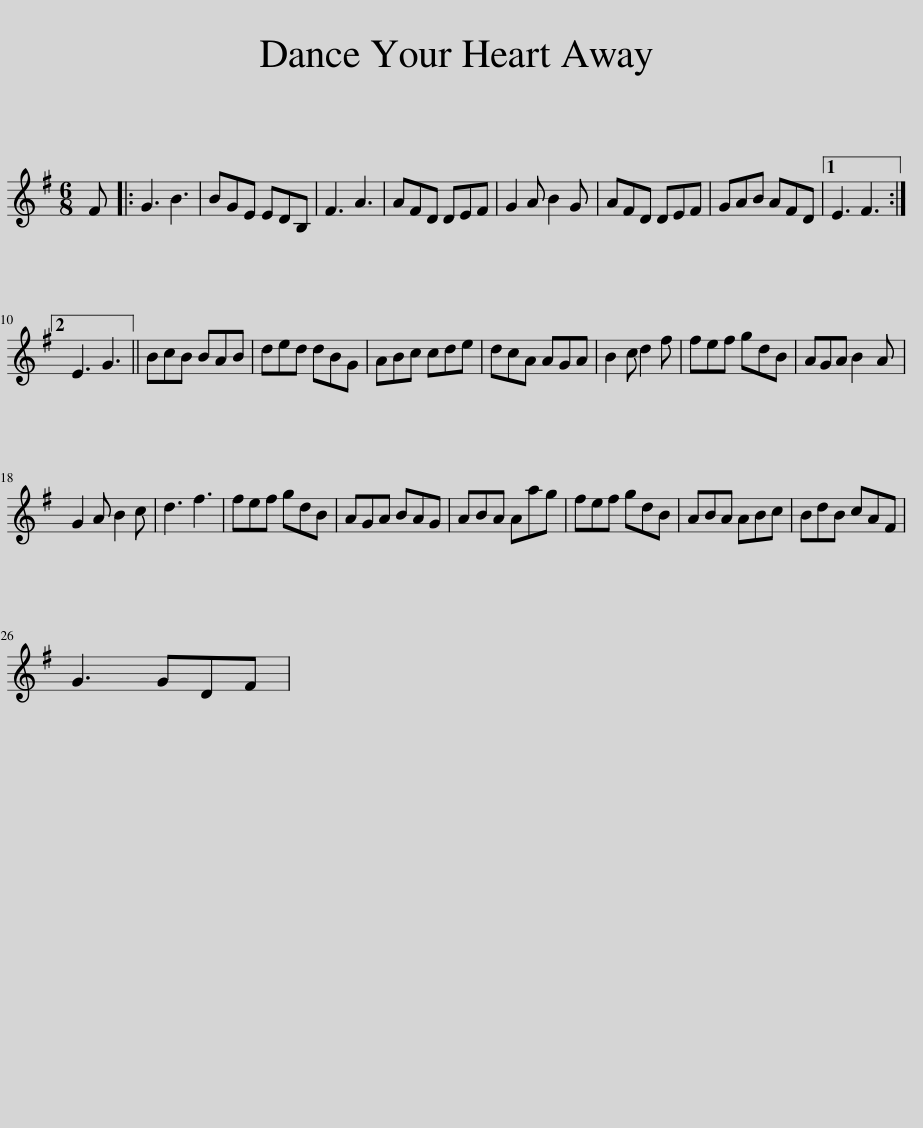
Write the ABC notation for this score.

X:1
L:1/8
M:6/8
I:linebreak $
K:G
V:1 treble
V:1
 F |: G3 B3 | BGE EDB, | F3 A3 | AFD DEF | %5
 G2 A B2 G | AFD DEF | GAB AFD |1 E3 F3 :|2$ E3 G3 || %10
 BcB BAB | ded dBG | ABc cde | dcA AGA | B2 c d2 f | %15
 fef gdB | AGA B2 A |$ G2 A B2 c | d3 f3 | fef gdB | %20
 AGA BAG | ABA Aag | fef gdB | ABA ABc | BdB cAF |$ %25
 G3 GDF | %26
